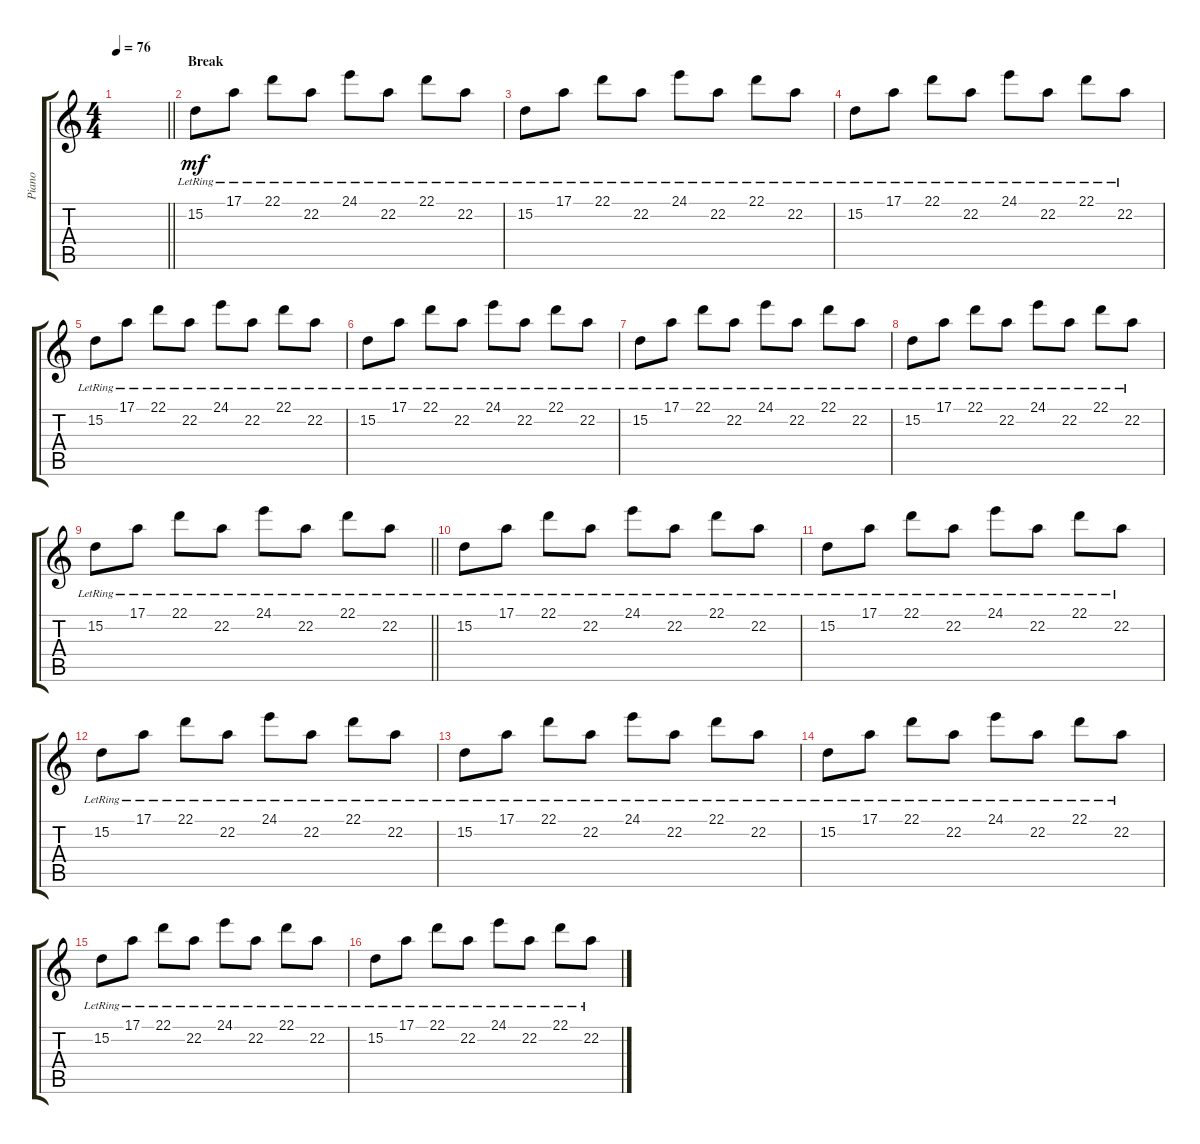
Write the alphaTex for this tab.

\track ("Piano" "Piano") {instrument electricpiano1}
\staff {score tabs}
\tuning (E4 B3 G3 D3 A2 E2) {hide}
\ts (4 4)
\tempo 76
\clef g2
\barLineRight lightlight
\ks c
|
\section ("" "Break")
15.2{lr}.8{dy mf volume 7 instrument lead3calliope} 17.1{lr}.8 22.1{lr}.8 22.2{lr}.8 24.1{lr}.8 22.2{lr}.8 22.1{lr}.8 22.2{lr}.8 |
15.2{lr}.8 17.1{lr}.8 22.1{lr}.8 22.2{lr}.8 24.1{lr}.8 22.2{lr}.8 22.1{lr}.8 22.2{lr}.8 |
15.2{lr}.8 17.1{lr}.8 22.1{lr}.8 22.2{lr}.8 24.1{lr}.8 22.2{lr}.8 22.1{lr}.8 22.2{lr}.8 |
15.2{lr}.8 17.1{lr}.8 22.1{lr}.8 22.2{lr}.8 24.1{lr}.8 22.2{lr}.8 22.1{lr}.8 22.2{lr}.8 |
15.2{lr}.8 17.1{lr}.8 22.1{lr}.8 22.2{lr}.8 24.1{lr}.8 22.2{lr}.8 22.1{lr}.8 22.2{lr}.8 |
15.2{lr}.8 17.1{lr}.8 22.1{lr}.8 22.2{lr}.8 24.1{lr}.8 22.2{lr}.8 22.1{lr}.8 22.2{lr}.8 |
15.2{lr}.8 17.1{lr}.8 22.1{lr}.8 22.2{lr}.8 24.1{lr}.8 22.2{lr}.8 22.1{lr}.8 22.2{lr}.8 |
\barLineRight lightlight
15.2{lr}.8 17.1{lr}.8 22.1{lr}.8 22.2{lr}.8 24.1{lr}.8 22.2{lr}.8 22.1{lr}.8 22.2{lr}.8 |
15.2{lr}.8 17.1{lr}.8 22.1{lr}.8 22.2{lr}.8 24.1{lr}.8 22.2{lr}.8 22.1{lr}.8 22.2{lr}.8 |
15.2{lr}.8 17.1{lr}.8 22.1{lr}.8 22.2{lr}.8 24.1{lr}.8 22.2{lr}.8 22.1{lr}.8 22.2{lr}.8 |
15.2{lr}.8 17.1{lr}.8 22.1{lr}.8 22.2{lr}.8 24.1{lr}.8 22.2{lr}.8 22.1{lr}.8 22.2{lr}.8 |
15.2{lr}.8 17.1{lr}.8 22.1{lr}.8 22.2{lr}.8 24.1{lr}.8 22.2{lr}.8 22.1{lr}.8 22.2{lr}.8 |
15.2{lr}.8 17.1{lr}.8 22.1{lr}.8 22.2{lr}.8 24.1{lr}.8 22.2{lr}.8 22.1{lr}.8 22.2{lr}.8 |
15.2{lr}.8 17.1{lr}.8 22.1{lr}.8 22.2{lr}.8 24.1{lr}.8 22.2{lr}.8 22.1{lr}.8 22.2{lr}.8 |
15.2{lr}.8 17.1{lr}.8 22.1{lr}.8 22.2{lr}.8 24.1{lr}.8 22.2{lr}.8 22.1{lr}.8 22.2{lr}.8
